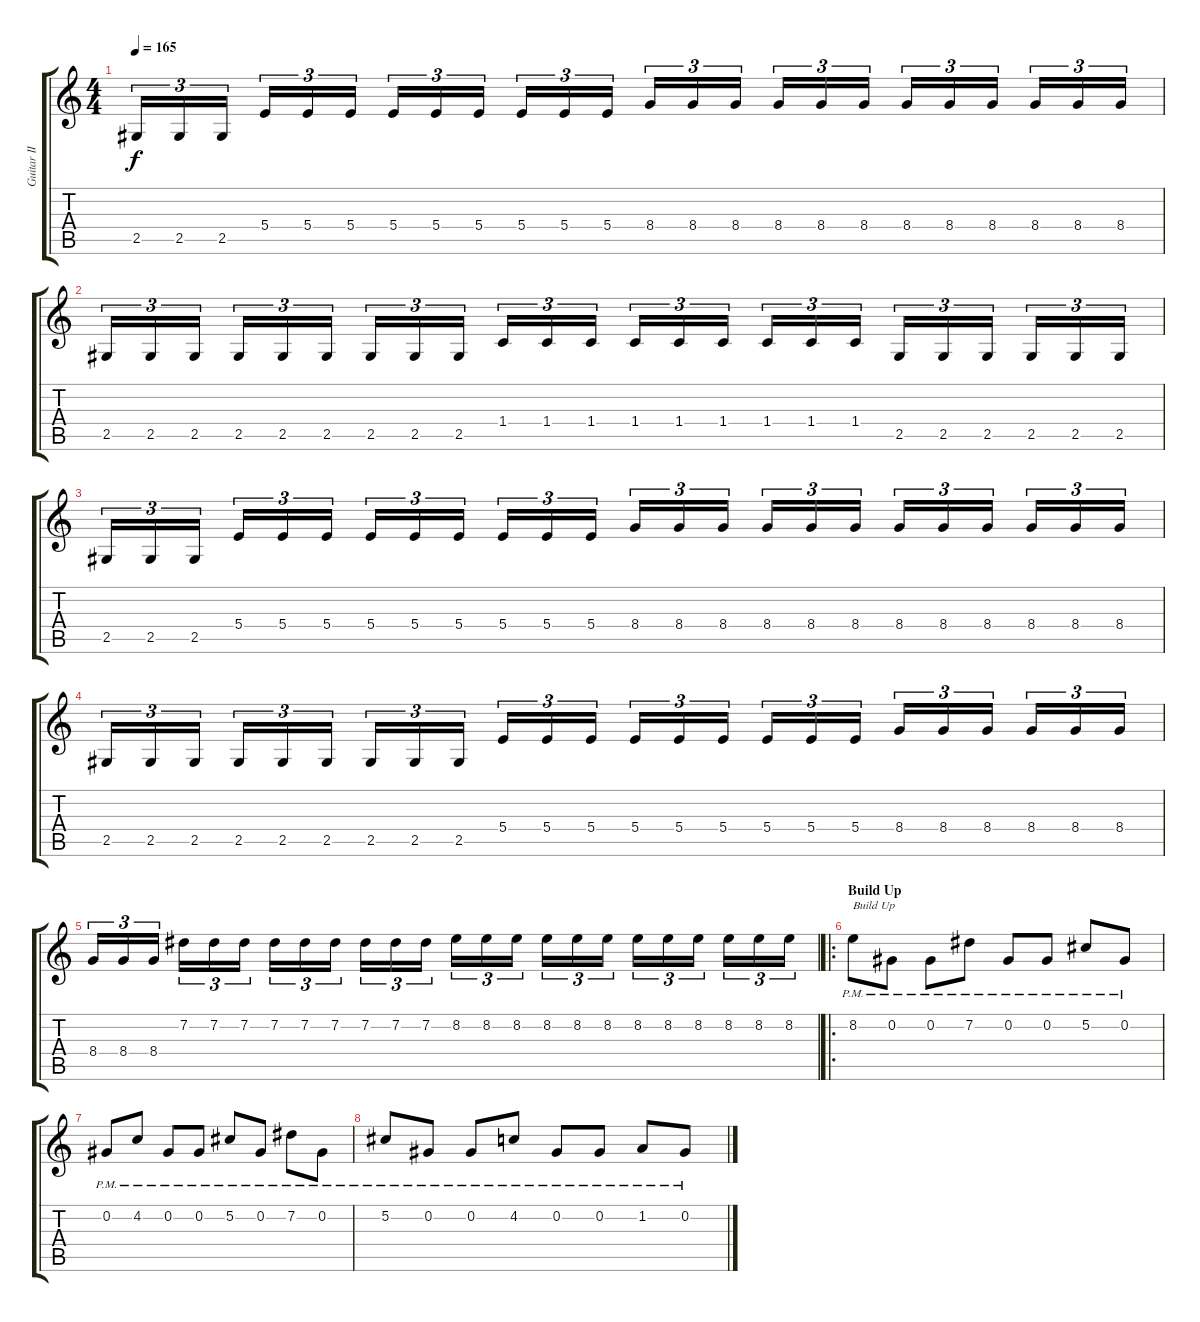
\track ("Guitar II [Arve Isdal]" "Guitar II ") {instrument distortionguitar}
\staff {score tabs}
\tuning (Db4 Ab3 E3 B2 Gb2 Db2) {hide}
\ts (4 4)
\tempo 165
\clef g2
\ks c
2.5.16{tu (3 2) dy f} 2.5.16{tu (3 2)} 2.5.16{tu (3 2)} 5.4.16{tu (3 2)} 5.4.16{tu (3 2)} 5.4.16{tu (3 2)} 5.4.16{tu (3 2)} 5.4.16{tu (3 2)} 5.4.16{tu (3 2)} 5.4.16{tu (3 2)} 5.4.16{tu (3 2)} 5.4.16{tu (3 2)} 8.4.16{tu (3 2)} 8.4.16{tu (3 2)} 8.4.16{tu (3 2)} 8.4.16{tu (3 2)} 8.4.16{tu (3 2)} 8.4.16{tu (3 2)} 8.4.16{tu (3 2)} 8.4.16{tu (3 2)} 8.4.16{tu (3 2)} 8.4.16{tu (3 2)} 8.4.16{tu (3 2)} 8.4.16{tu (3 2)} |
2.5.16{tu (3 2)} 2.5.16{tu (3 2)} 2.5.16{tu (3 2)} 2.5.16{tu (3 2)} 2.5.16{tu (3 2)} 2.5.16{tu (3 2)} 2.5.16{tu (3 2)} 2.5.16{tu (3 2)} 2.5.16{tu (3 2)} 1.4.16{tu (3 2)} 1.4.16{tu (3 2)} 1.4.16{tu (3 2)} 1.4.16{tu (3 2)} 1.4.16{tu (3 2)} 1.4.16{tu (3 2)} 1.4.16{tu (3 2)} 1.4.16{tu (3 2)} 1.4.16{tu (3 2)} 2.5.16{tu (3 2)} 2.5.16{tu (3 2)} 2.5.16{tu (3 2)} 2.5.16{tu (3 2)} 2.5.16{tu (3 2)} 2.5.16{tu (3 2)} |
2.5.16{tu (3 2)} 2.5.16{tu (3 2)} 2.5.16{tu (3 2)} 5.4.16{tu (3 2)} 5.4.16{tu (3 2)} 5.4.16{tu (3 2)} 5.4.16{tu (3 2)} 5.4.16{tu (3 2)} 5.4.16{tu (3 2)} 5.4.16{tu (3 2)} 5.4.16{tu (3 2)} 5.4.16{tu (3 2)} 8.4.16{tu (3 2)} 8.4.16{tu (3 2)} 8.4.16{tu (3 2)} 8.4.16{tu (3 2)} 8.4.16{tu (3 2)} 8.4.16{tu (3 2)} 8.4.16{tu (3 2)} 8.4.16{tu (3 2)} 8.4.16{tu (3 2)} 8.4.16{tu (3 2)} 8.4.16{tu (3 2)} 8.4.16{tu (3 2)} |
2.5.16{tu (3 2)} 2.5.16{tu (3 2)} 2.5.16{tu (3 2)} 2.5.16{tu (3 2)} 2.5.16{tu (3 2)} 2.5.16{tu (3 2)} 2.5.16{tu (3 2)} 2.5.16{tu (3 2)} 2.5.16{tu (3 2)} 5.4.16{tu (3 2)} 5.4.16{tu (3 2)} 5.4.16{tu (3 2)} 5.4.16{tu (3 2)} 5.4.16{tu (3 2)} 5.4.16{tu (3 2)} 5.4.16{tu (3 2)} 5.4.16{tu (3 2)} 5.4.16{tu (3 2)} 8.4.16{tu (3 2)} 8.4.16{tu (3 2)} 8.4.16{tu (3 2)} 8.4.16{tu (3 2)} 8.4.16{tu (3 2)} 8.4.16{tu (3 2)} |
8.4.16{tu (3 2)} 8.4.16{tu (3 2)} 8.4.16{tu (3 2)} 7.2.16{tu (3 2)} 7.2.16{tu (3 2)} 7.2.16{tu (3 2)} 7.2.16{tu (3 2)} 7.2.16{tu (3 2)} 7.2.16{tu (3 2)} 7.2.16{tu (3 2)} 7.2.16{tu (3 2)} 7.2.16{tu (3 2)} 8.2.16{tu (3 2)} 8.2.16{tu (3 2)} 8.2.16{tu (3 2)} 8.2.16{tu (3 2)} 8.2.16{tu (3 2)} 8.2.16{tu (3 2)} 8.2.16{tu (3 2)} 8.2.16{tu (3 2)} 8.2.16{tu (3 2)} 8.2.16{tu (3 2)} 8.2.16{tu (3 2)} 8.2.16{tu (3 2)} |
\ro
\section ("" "Build Up")
8.2{pm}.8{txt "Build Up"} 0.2{pm}.8 0.2{pm}.8 7.2{pm}.8 0.2{pm}.8 0.2{pm}.8 5.2{pm}.8 0.2{pm}.8 |
0.2{pm}.8 4.2{pm}.8 0.2{pm}.8 0.2{pm}.8 5.2{pm}.8 0.2{pm}.8 7.2{pm}.8 0.2{pm}.8 |
5.2{pm}.8 0.2{pm}.8 0.2{pm}.8 4.2{pm}.8 0.2{pm}.8 0.2{pm}.8 1.2{pm}.8 0.2{pm}.8
